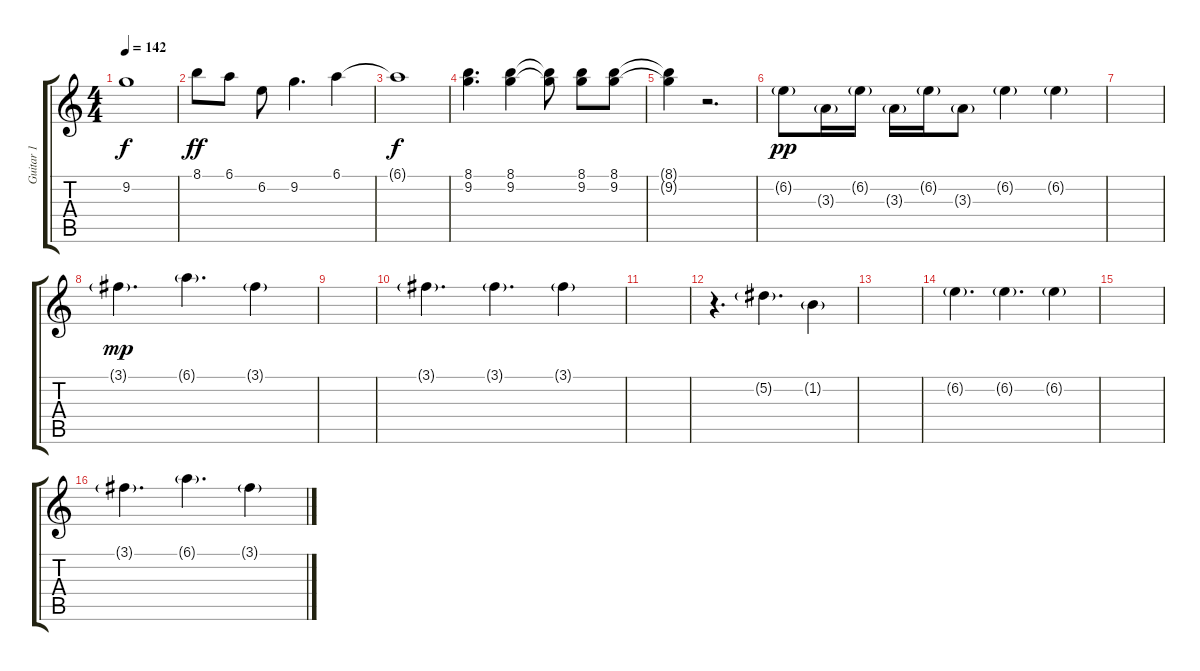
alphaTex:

\track ("Guitar 1" "Guitar 1") {instrument overdrivenguitar}
\staff {score tabs}
\tuning (Eb4 Bb3 Gb3 Db3 Ab2 Db2) {hide}
\ts (4 4)
\tempo 142
\clef g2
\ks c
9.2{t}.1{dy f} |
8.1.8{dy ff} 6.1.8 6.2.8 9.2.4{d} 6.1.4 |
6.1{t}.1{dy f} |
(8.1 9.2).4{d} (8.1 9.2).4 (8.1{t} 9.2{t}).8 (8.1 9.2).8 (8.1 9.2).8 |
(8.1{t} 9.2{t}).4 r.2{d} |
6.2{g}.8{dy pp} 3.3{g}.16 6.2{g}.16 3.3{g}.16 6.2{g}.16 3.3{g}.8 6.2{g}.4 6.2{g}.4 |
|
3.1{g}.4{d dy mp} 6.1{g}.4{d} 3.1{g}.4 |
|
3.1{g}.4{d} 3.1{g}.4{d} 3.1{g}.4 |
|
r.4{d} 5.2{g}.4{d} 1.2{g}.4 |
|
6.2{g}.4{d} 6.2{g}.4{d} 6.2{g}.4 |
|
3.1{g}.4{d} 6.1{g}.4{d} 3.1{g}.4
